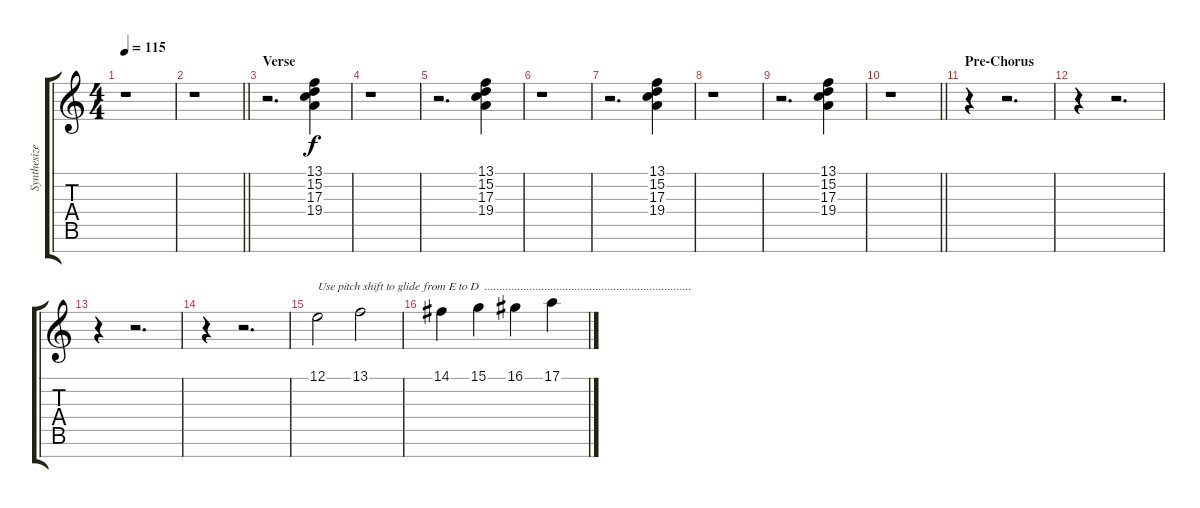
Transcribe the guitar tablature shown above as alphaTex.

\track ("Synthesizer (Staff 1)" "Synthesize") {instrument synthbrass1}
\staff {score tabs}
\tuning (E4 B3 G3 D3 A2 E2 B1) {hide}
\ts (4 4)
\tempo 115
\clef g2
\ks c
r.1{dy f} |
\barLineRight lightlight
r.1 |
\section ("" "Verse")
r.2{d} (13.1 15.2 17.3 19.4).4 |
r.1 |
r.2{d} (13.1 15.2 17.3 19.4).4 |
r.1 |
r.2{d} (13.1 15.2 17.3 19.4).4 |
r.1 |
r.2{d} (13.1 15.2 17.3 19.4).4 |
\barLineRight lightlight
r.1 |
\section ("" "Pre-Chorus")
r.4 r.2{d} |
r.4 r.2{d} |
r.4 r.2{d} |
r.4 r.2{d} |
12.1.2{txt "Use pitch shift to glide from E to D  ..........................................................\u0000.\u0000.........."} 13.1.2 |
14.1.4 15.1.4 16.1.4 17.1.4
